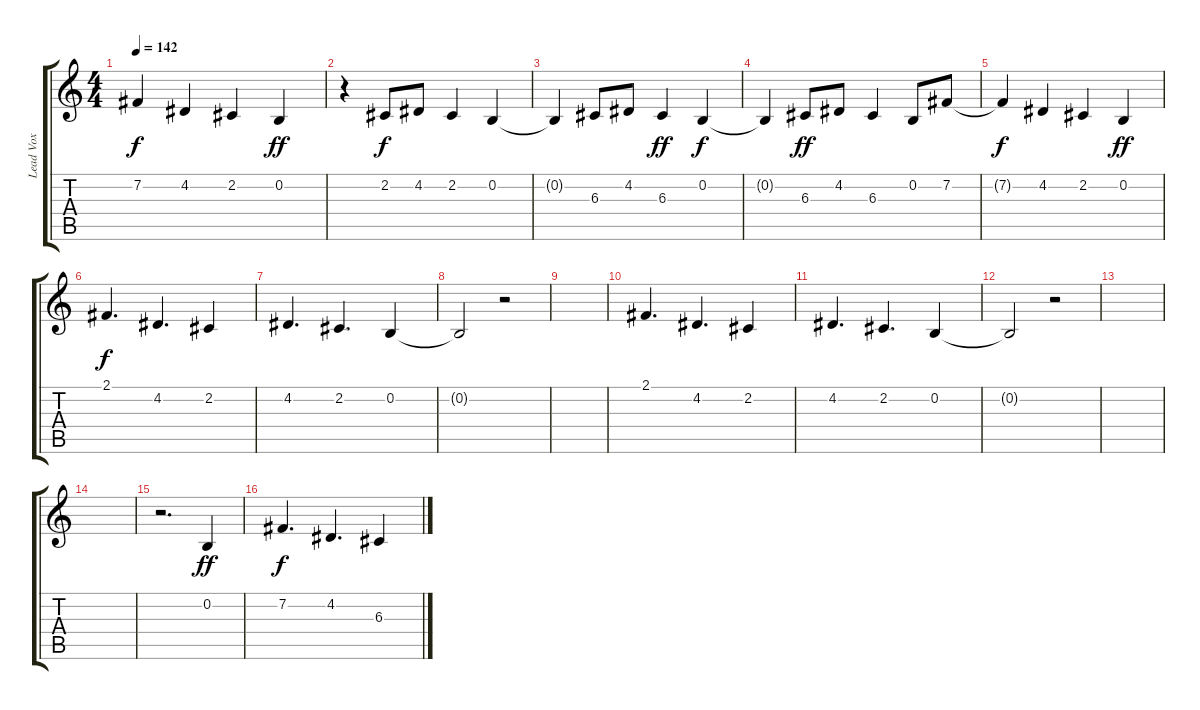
\track ("Lead Vox" "Lead Vox") {instrument clarinet}
\staff {score tabs}
\tuning (E4 B3 G3 D3 A2 E2) {hide}
\ts (4 4)
\tempo 142
\clef g2
\ks c
7.2{t}.4{dy f} 4.2.4 2.2.4 0.2.4{dy ff} |
r.4 2.2.8{dy f} 4.2.8 2.2.4 0.2.4 |
0.2{t}.4 6.3.8 4.2.8 6.3.4{dy ff} 0.2.4{dy f} |
0.2{t}.4 6.3.8{dy ff} 4.2.8 6.3.4 0.2.8 7.2.8 |
7.2{t}.4{dy f} 4.2.4 2.2.4 0.2.4{dy ff} |
2.1.4{d dy f} 4.2.4{d} 2.2.4 |
4.2.4{d} 2.2.4{d} 0.2.4 |
0.2{t}.2 r.2 |
|
2.1.4{d} 4.2.4{d} 2.2.4 |
4.2.4{d} 2.2.4{d} 0.2.4 |
0.2{t}.2 r.2 |
|
|
r.2{d} 0.2.4{dy ff} |
7.2.4{d dy f} 4.2.4{d} 6.3.4
